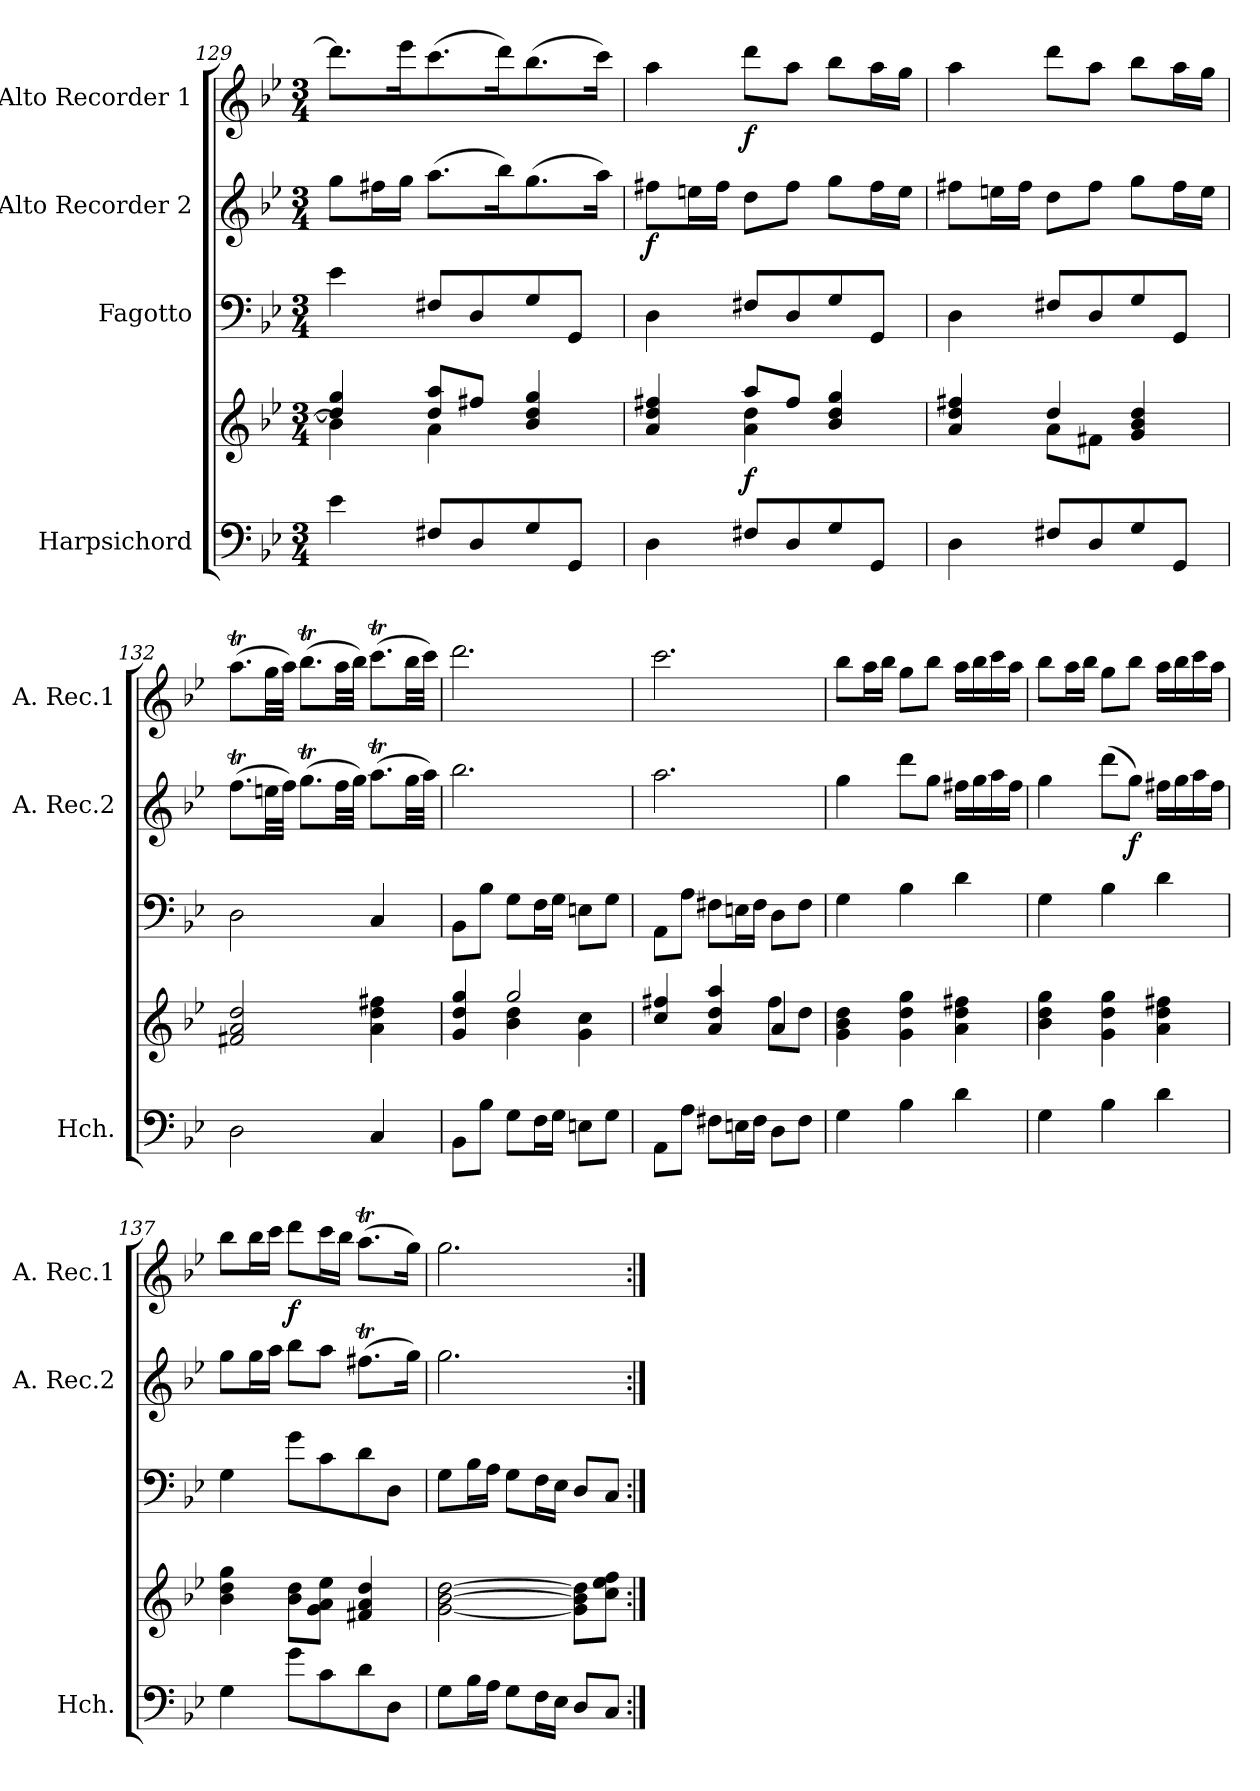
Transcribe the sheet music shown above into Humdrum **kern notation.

**kern	**kern	**dynam	**kern	**kern	**dynam	**kern	**dynam
*part4	*part4	*part4	*part3	*part2	*part2	*part1	*part1
*staff5	*staff4	*staff4/5	*staff3	*staff2	*staff2	*staff1	*staff1
*I"Harpsichord	*	*	*I"Fagotto	*I"Alto  Recorder 2	*	*I"Alto Recorder 1	*
*I'Hch.	*	*	*	*I'A. Rec.2	*	*I'A. Rec.1	*
!!LO:LB:g=z
*clefF4	*clefG2	*	*clefF4	*clefG2	*	*clefG2	*
*k[b-e-]	*k[b-e-]	*	*k[b-e-]	*k[b-e-]	*	*k[b-e-]	*
*M3/4	*M3/4	*	*M3/4	*M3/4	*	*M3/4	*
=129	=129	=129	=129	=129	=129	=129	=129
*	*^	*	*	*	*	*	*
4e-\	4dd/] 4gg/	4b-\]	.	4e-\	8gg\L	.	8.ddd\L]	.
.	.	.	.	.	16ff#X\L	.	.	.
.	.	.	.	.	16gg\JJ	.	16eee-\K	.
8F#X/L	8dd/ 8aa/L	4a\	.	8F#X/L	(8.aa\L	.	(8.ccc\	.
8D/	8ff#X/J	.	.	8D/	.	.	.	.
.	.	.	.	.	16bb-\K)	.	16ddd\K)	.
8G/	4b-/ 4dd/ 4gg/	4ryy	.	8G/	(8.gg\	.	(8.bb-\	.
8GG/J	.	.	.	8GG/J	.	.	.	.
.	.	.	.	.	16aa\Jk)	.	16ccc\Jk)	.
=130	=130	=130	=130	=130	=130	=130	=130	=130
!	!	!	!	!	!	!LO:DY:b	!	!
4D\	4a/ 4dd/ 4ff#X/	4ryy	.	4D\	8ff#X\L	f	4aa\	.
.	.	.	.	.	16een\L	.	.	.
.	.	.	.	.	16ff#\JJ	.	.	.
!	!	!	!LO:DY:b	!	!	!	!	!LO:DY:b
8F#X/L	8aa/L	4a\ 4dd\	f	8F#X/L	8dd\L	.	8ddd\L	f
8D/	8ff#/J	.	.	8D/	8ff#\J	.	8aa\J	.
8G/	4b-/ 4dd/ 4gg/	4ryy	.	8G/	8gg\L	.	8bb-\L	.
8GG/J	.	.	.	8GG/J	16ff#\L	.	16aa\L	.
.	.	.	.	.	16ee\JJ	.	16gg\JJ	.
=131	=131	=131	=131	=131	=131	=131	=131	=131
4D\	4a/ 4dd/ 4ff#X/	4ryy	.	4D\	8ff#X\L	.	4aa\	.
.	.	.	.	.	16een\L	.	.	.
.	.	.	.	.	16ff#\JJ	.	.	.
8F#X/L	4dd/	8a\L	.	8F#X/L	8dd\L	.	8ddd\L	.
8D/	.	8f#X\J	.	8D/	8ff#\J	.	8aa\J	.
8G/	4g/ 4b-/ 4dd/	4ryy	.	8G/	8gg\L	.	8bb-\L	.
8GG/J	.	.	.	8GG/J	16ff#\L	.	16aa\L	.
.	.	.	.	.	16ee\JJ	.	16gg\JJ	.
*	*v	*v	*	*	*	*	*	*
=132	=132	=132	=132	=132	=132	=132	=132
2D\	2f#X/ 2a/ 2dd/	.	2D\	(8.ffT\L	.	(8.aat\L	.
.	.	.	.	32een\LL	.	32gg\LL	.
.	.	.	.	32ff\JJJ)	.	32aa\JJJ)	.
.	.	.	.	(8.ggT\L	.	(8.bb-T\L	.
.	.	.	.	32ff\LL	.	32aa\LL	.
.	.	.	.	32gg\JJJ)	.	32bb-\JJJ)	.
4C/	4a\ 4dd\ 4ff#X\	.	4C/	(8.aat\L	.	(8.cccT\L	.
.	.	.	.	32gg\LL	.	32bb-\LL	.
.	.	.	.	32aa\JJJ)	.	32ccc\JJJ)	.
=133	=133	=133	=133	=133	=133	=133	=133
*	*^	*	*	*	*	*	*
8BB-\L	4g/ 4dd/ 4gg/	4ryy	.	8BB-\L	2.bb-\	.	2.ddd\	.
8B-\J	.	.	.	8B-\J	.	.	.	.
8G\L	2gg/	4b-\ 4dd\	.	8G\L	.	.	.	.
16F\L	.	.	.	16F\L	.	.	.	.
16G\JJ	.	.	.	16G\JJ	.	.	.	.
8En\L	.	4g\ 4cc\	.	8En\L	.	.	.	.
8G\J	.	.	.	8G\J	.	.	.	.
=134	=134	=134	=134	=134	=134	=134	=134	=134
8AA\L	4cc/ 4ff#X/	2ryy	.	8AA\L	2.aa\	.	2.ccc\	.
8A\J	.	.	.	8A\J	.	.	.	.
8F#X\L	4a/ 4dd/ 4aa/	.	.	8F#X\L	.	.	.	.
16En\L	.	.	.	16En\L	.	.	.	.
16F#\JJ	.	.	.	16F#\JJ	.	.	.	.
8D\L	4a/	8ff#\L	.	8D\L	.	.	.	.
8F#\J	.	8dd\J	.	8F#\J	.	.	.	.
*	*v	*v	*	*	*	*	*	*
!!LO:LB:g=z
=135	=135	=135	=135	=135	=135	=135	=135
4G\	4g\ 4b-\ 4dd\	.	4G\	4gg\	.	8bb-\L	.
.	.	.	.	.	.	16aa\L	.
.	.	.	.	.	.	16bb-\JJ	.
4B-\	4g\ 4dd\ 4gg\	.	4B-\	8ddd\L	.	8gg\L	.
.	.	.	.	8gg\J	.	8bb-\J	.
4d\	4a\ 4dd\ 4ff#X\	.	4d\	16ff#X\LL	.	16aa\LL	.
.	.	.	.	16gg\	.	16bb-\	.
.	.	.	.	16aa\	.	16ccc\	.
.	.	.	.	16ff#\JJ	.	16aa\JJ	.
=136	=136	=136	=136	=136	=136	=136	=136
4G\	4b-\ 4dd\ 4gg\	.	4G\	4gg\	.	8bb-\L	.
.	.	.	.	.	.	16aa\L	.
.	.	.	.	.	.	16bb-\JJ	.
4B-\	4g\ 4dd\ 4gg\	.	4B-\	(8ddd\L	.	8gg\L	.
!	!	!	!	!	!LO:DY:b	!	!
.	.	.	.	8gg\J)	f	8bb-\J	.
4d\	4a\ 4dd\ 4ff#X\	.	4d\	16ff#X\LL	.	16aa\LL	.
.	.	.	.	16gg\	.	16bb-\	.
.	.	.	.	16aa\	.	16ccc\	.
.	.	.	.	16ff#\JJ	.	16aa\JJ	.
=137	=137	=137	=137	=137	=137	=137	=137
4G\	4b-\ 4dd\ 4gg\	.	4G\	8gg\L	.	8bb-\L	.
.	.	.	.	16gg\L	.	16bb-\L	.
.	.	.	.	16aa\JJ	.	16ccc\JJ	.
!	!	!	!	!	!	!	!LO:DY:b
8g\L	8b-\ 8dd\L	.	8g\L	8bb-\L	.	8ddd\L	f
8c\	8g\ 8a\ 8ee-\J	.	8c\	8aa\J	.	16ccc\L	.
.	.	.	.	.	.	16bb-\JJ	.
8d\	4f#X/ 4a/ 4dd/	.	8d\	(8.ff#Xt\L	.	(8.aat\L	.
8D\J	.	.	8D\J	.	.	.	.
.	.	.	.	16gg\Jk)	.	16gg\Jk)	.
=138	=138	=138	=138	=138	=138	=138	=138
8G\L	[2g\ [2b-\ [2dd\	.	8G\L	2.gg\	.	2.gg\	.
16B-\L	.	.	16B-\L	.	.	.	.
16A\JJ	.	.	16A\JJ	.	.	.	.
8G\L	.	.	8G\L	.	.	.	.
16F\L	.	.	16F\L	.	.	.	.
16E-\JJ	.	.	16E-\JJ	.	.	.	.
8D/L	8g\] 8b-\] 8dd\]L	.	8D/L	.	.	.	.
8C/J	8cc\ 8ee-\ 8ff\J	.	8C/J	.	.	.	.
=:|!	=:|!	=:|!	=:|!	=:|!	=:|!	=:|!	=:|!
*-	*-	*-	*-	*-	*-	*-	*-
